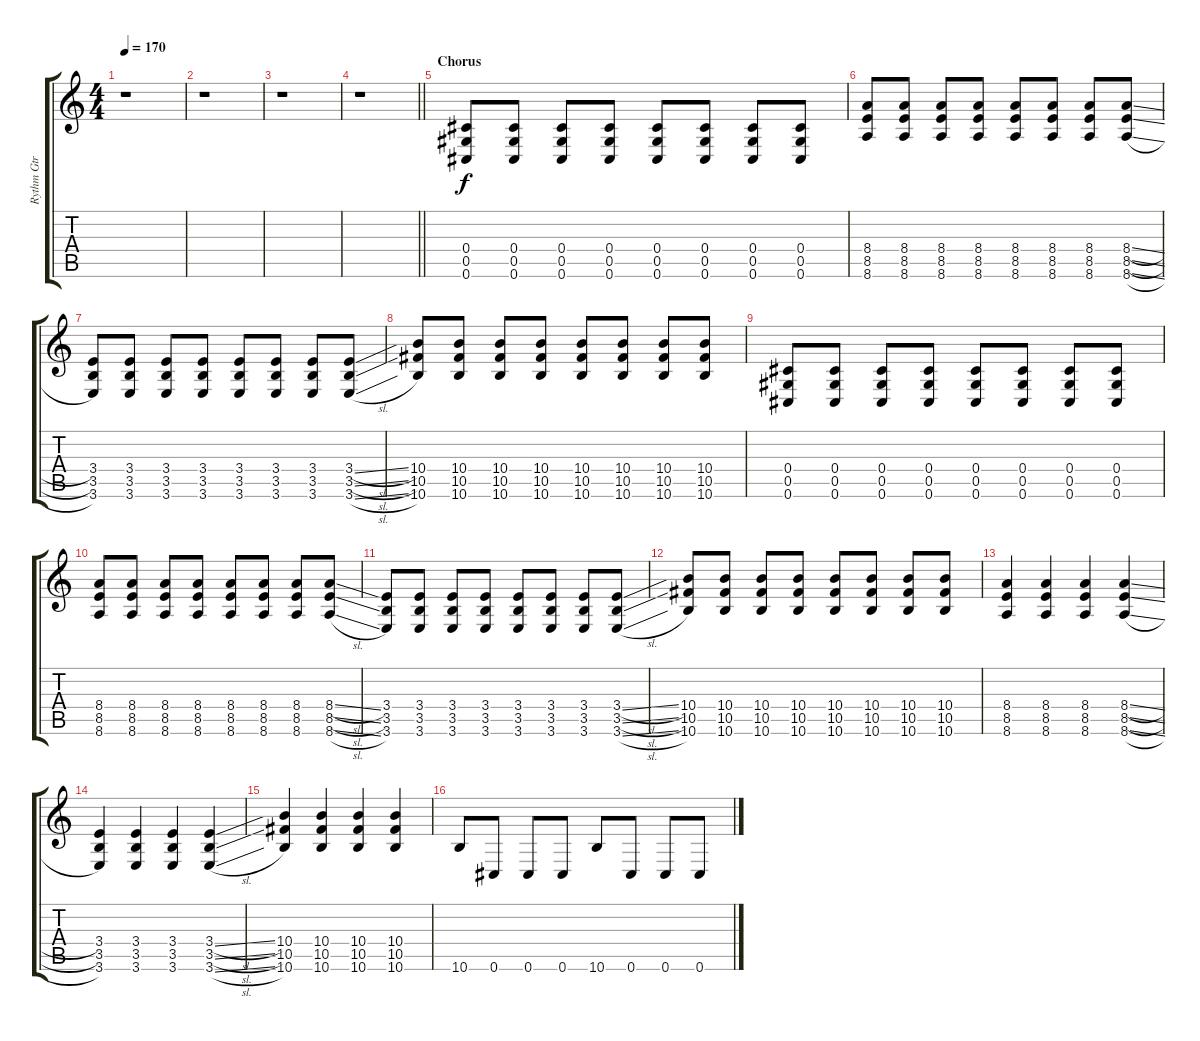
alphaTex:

\track ("Rythm Gtr L" "Rythm Gtr ") {instrument distortionguitar}
\staff {score tabs}
\tuning (Eb4 Bb3 Gb3 Db3 Ab2 Db2) {hide}
\ts (4 4)
\tempo 170
\clef g2
\ks c
r.1{dy f} |
r.1 |
r.1 |
\barLineRight lightlight
r.1 |
\section ("" "Chorus")
(0.4 0.5 0.6).8 (0.4 0.5 0.6).8 (0.4 0.5 0.6).8 (0.4 0.5 0.6).8 (0.4 0.5 0.6).8 (0.4 0.5 0.6).8 (0.4 0.5 0.6).8 (0.4 0.5 0.6).8 |
(8.4 8.5 8.6).8 (8.4 8.5 8.6).8 (8.4 8.5 8.6).8 (8.4 8.5 8.6).8 (8.4 8.5 8.6).8 (8.4 8.5 8.6).8 (8.4 8.5 8.6).8 (8.4{sl} 8.5{sl} 8.6{sl}).8 |
(3.4 3.5 3.6).8 (3.4 3.5 3.6).8 (3.4 3.5 3.6).8 (3.4 3.5 3.6).8 (3.4 3.5 3.6).8 (3.4 3.5 3.6).8 (3.4 3.5 3.6).8 (3.4{sl} 3.5{sl} 3.6{sl}).8 |
(10.4 10.5 10.6).8 (10.4 10.5 10.6).8 (10.4 10.5 10.6).8 (10.4 10.5 10.6).8 (10.4 10.5 10.6).8 (10.4 10.5 10.6).8 (10.4 10.5 10.6).8 (10.4 10.5 10.6).8 |
(0.4 0.5 0.6).8 (0.4 0.5 0.6).8 (0.4 0.5 0.6).8 (0.4 0.5 0.6).8 (0.4 0.5 0.6).8 (0.4 0.5 0.6).8 (0.4 0.5 0.6).8 (0.4 0.5 0.6).8 |
(8.4 8.5 8.6).8 (8.4 8.5 8.6).8 (8.4 8.5 8.6).8 (8.4 8.5 8.6).8 (8.4 8.5 8.6).8 (8.4 8.5 8.6).8 (8.4 8.5 8.6).8 (8.4{sl} 8.5{sl} 8.6{sl}).8 |
(3.4 3.5 3.6).8 (3.4 3.5 3.6).8 (3.4 3.5 3.6).8 (3.4 3.5 3.6).8 (3.4 3.5 3.6).8 (3.4 3.5 3.6).8 (3.4 3.5 3.6).8 (3.4{sl} 3.5{sl} 3.6{sl}).8 |
(10.4 10.5 10.6).8 (10.4 10.5 10.6).8 (10.4 10.5 10.6).8 (10.4 10.5 10.6).8 (10.4 10.5 10.6).8 (10.4 10.5 10.6).8 (10.4 10.5 10.6).8 (10.4 10.5 10.6).8 |
(8.4 8.5 8.6).4 (8.4 8.5 8.6).4 (8.4 8.5 8.6).4 (8.4{sl} 8.5{sl} 8.6{sl}).4 |
(3.4 3.5 3.6).4 (3.4 3.5 3.6).4 (3.4 3.5 3.6).4 (3.4{sl} 3.5{sl} 3.6{sl}).4 |
(10.4 10.5 10.6).4 (10.4 10.5 10.6).4 (10.4 10.5 10.6).4 (10.4 10.5 10.6).4 |
10.6.8 0.6.8 0.6.8 0.6.8 10.6.8 0.6.8 0.6.8 0.6.8
